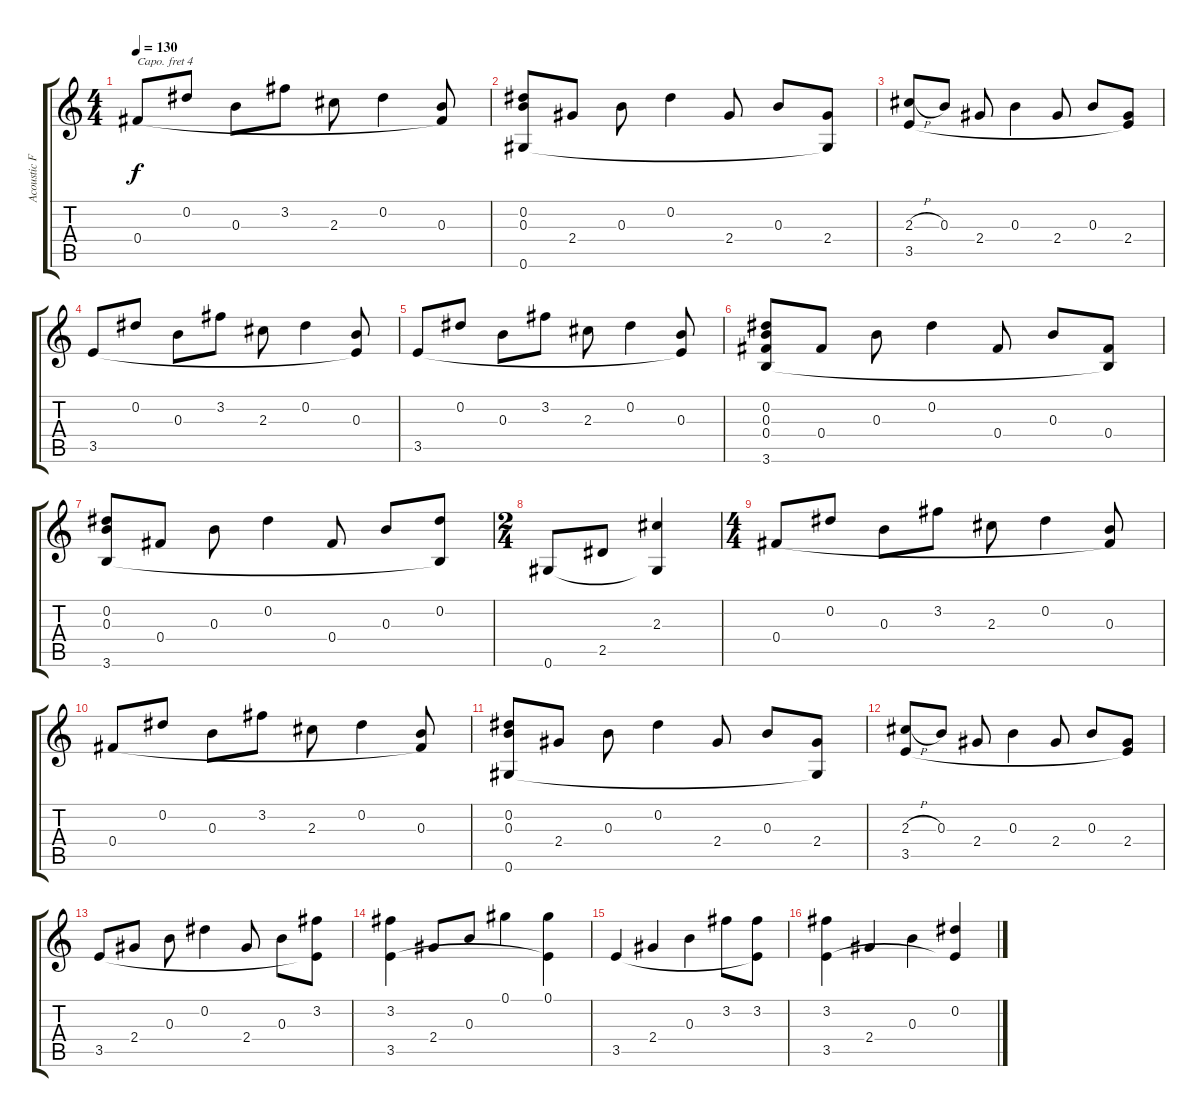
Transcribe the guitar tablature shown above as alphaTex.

\track ("Acoustic Fingerstyle Guitar Arrangement" "Acoustic F") {instrument acousticguitarnylon}
\staff {score tabs}
\capo 4
\tuning (E4 B3 G3 D3 A2 E2) {hide}
\ts (4 4)
\tempo 130
\clef g2
\ks c
0.4.8{dy f} 0.2.8 0.3.8 3.2.8 2.3.8 0.2.4 (0.3 0.4{t}).8 |
(0.2 0.3 0.6).8 2.4.8 0.3.8 0.2.4 2.4.8 0.3.8 (2.4 0.6{t}).8 |
(2.3{h} 3.5).8 0.3.8 2.4.8 0.3.4 2.4.8 0.3.8 (2.4 3.5{t}).8 |
3.5.8 0.2.8 0.3.8 3.2.8 2.3.8 0.2.4 (0.3 3.5{t}).8 |
3.5.8 0.2.8 0.3.8 3.2.8 2.3.8 0.2.4 (0.3 3.5{t}).8 |
(0.2 0.3 0.4 3.6).8 0.4.8 0.3.8 0.2.4 0.4.8 0.3.8 (0.4 3.6{t}).8 |
(0.2 0.3 3.6).8 0.4.8 0.3.8 0.2.4 0.4.8 0.3.8 (0.2 3.6{t}).8 |
\ts (2 4)
0.6.8 2.5.8 (2.3 0.6{t}).4 |
\ts (4 4)
0.4.8 0.2.8 0.3.8 3.2.8 2.3.8 0.2.4 (0.3 0.4{t}).8 |
0.4.8 0.2.8 0.3.8 3.2.8 2.3.8 0.2.4 (0.3 0.4{t}).8 |
(0.2 0.3 0.6).8 2.4.8 0.3.8 0.2.4 2.4.8 0.3.8 (2.4 0.6{t}).8 |
(2.3{h} 3.5).8 0.3.8 2.4.8 0.3.4 2.4.8 0.3.8 (2.4 3.5{t}).8 |
3.5.8 2.4.8 0.3.8 0.2.4 2.4.8 0.3.8 (3.2 3.5{t}).8 |
(3.2 3.5).4 2.4.8 0.3.8 0.1.4 (0.1 3.5{t}).4 |
3.5.4 2.4.4 0.3.4 3.2.8 (3.2 3.5{t}).8 |
(3.2 3.5).4 2.4.4 0.3.4 (0.2 3.5{t}).4
